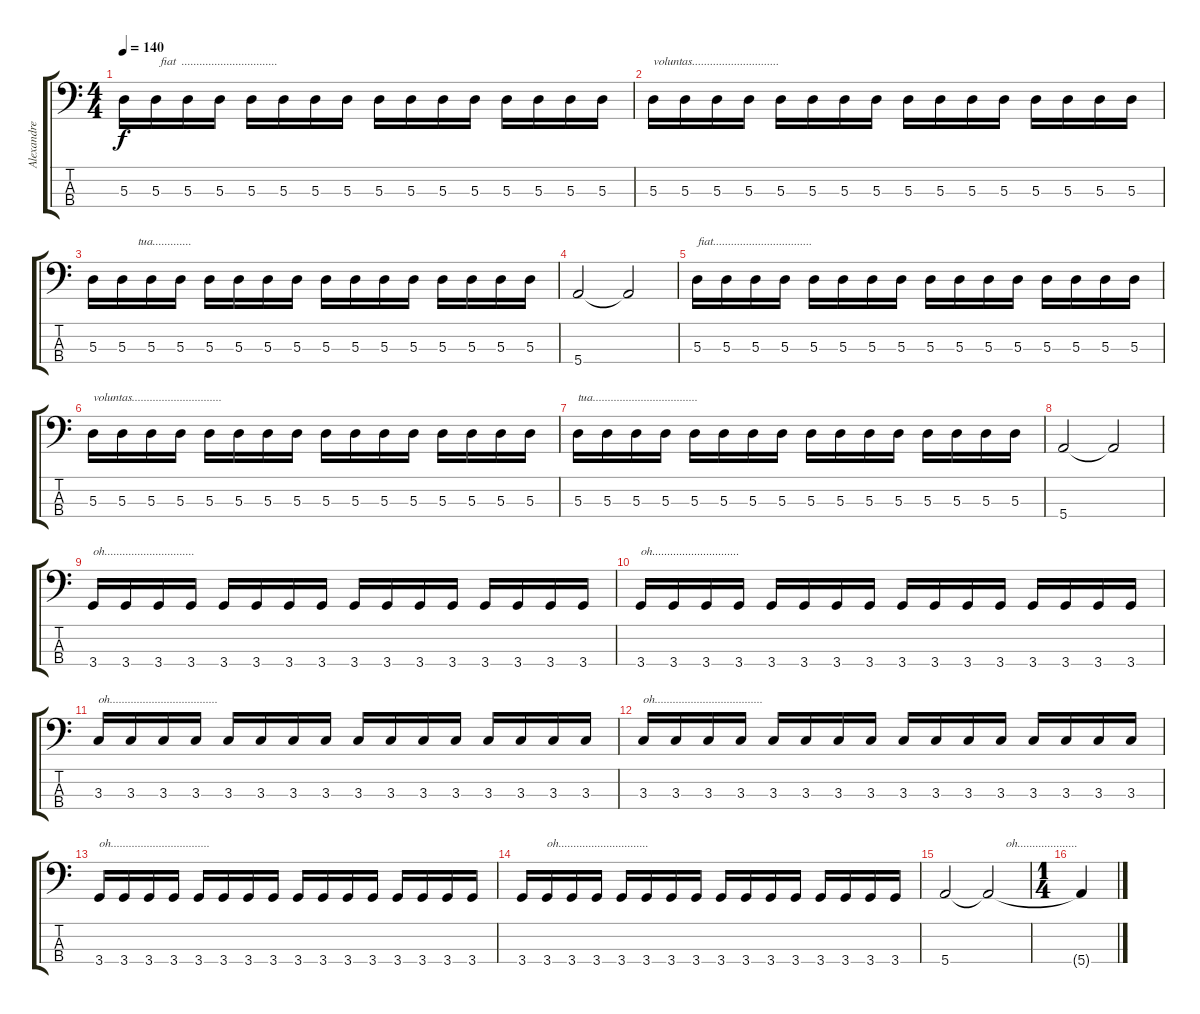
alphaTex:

\track ("Alexandre " "Alexandre ") {instrument electricbassfinger}
\staff {score tabs}
\tuning (G2 D2 A1 E1) {hide}
\ts (4 4)
\tempo 140
\clef f4
\ks c
5.3.16{txt "            fiat  ................................" dy f} 5.3.16 5.3.16 5.3.16 5.3.16 5.3.16 5.3.16 5.3.16 5.3.16 5.3.16 5.3.16 5.3.16 5.3.16 5.3.16 5.3.16 5.3.16 |
5.3.16{txt "voluntas............................."} 5.3.16 5.3.16 5.3.16 5.3.16 5.3.16 5.3.16 5.3.16 5.3.16 5.3.16 5.3.16 5.3.16 5.3.16 5.3.16 5.3.16 5.3.16 |
5.3.16{txt "               tua............."} 5.3.16 5.3.16 5.3.16 5.3.16 5.3.16 5.3.16 5.3.16 5.3.16 5.3.16 5.3.16 5.3.16 5.3.16 5.3.16 5.3.16 5.3.16 |
5.4.2 5.4{t}.2 |
5.3.16{txt "fiat................................."} 5.3.16 5.3.16 5.3.16 5.3.16 5.3.16 5.3.16 5.3.16 5.3.16 5.3.16 5.3.16 5.3.16 5.3.16 5.3.16 5.3.16 5.3.16 |
5.3.16{txt "voluntas.............................."} 5.3.16 5.3.16 5.3.16 5.3.16 5.3.16 5.3.16 5.3.16 5.3.16 5.3.16 5.3.16 5.3.16 5.3.16 5.3.16 5.3.16 5.3.16 |
5.3.16{txt "tua..................................."} 5.3.16 5.3.16 5.3.16 5.3.16 5.3.16 5.3.16 5.3.16 5.3.16 5.3.16 5.3.16 5.3.16 5.3.16 5.3.16 5.3.16 5.3.16 |
5.4.2 5.4{t}.2 |
3.4.16{txt "oh.............................."} 3.4.16 3.4.16 3.4.16 3.4.16 3.4.16 3.4.16 3.4.16 3.4.16 3.4.16 3.4.16 3.4.16 3.4.16 3.4.16 3.4.16 3.4.16 |
3.4.16{txt "oh............................."} 3.4.16 3.4.16 3.4.16 3.4.16 3.4.16 3.4.16 3.4.16 3.4.16 3.4.16 3.4.16 3.4.16 3.4.16 3.4.16 3.4.16 3.4.16 |
3.3.16{txt "oh...................................."} 3.3.16 3.3.16 3.3.16 3.3.16 3.3.16 3.3.16 3.3.16 3.3.16 3.3.16 3.3.16 3.3.16 3.3.16 3.3.16 3.3.16 3.3.16 |
3.3.16{txt "oh...................................."} 3.3.16 3.3.16 3.3.16 3.3.16 3.3.16 3.3.16 3.3.16 3.3.16 3.3.16 3.3.16 3.3.16 3.3.16 3.3.16 3.3.16 3.3.16 |
3.4.16{txt "oh................................."} 3.4.16 3.4.16 3.4.16 3.4.16 3.4.16 3.4.16 3.4.16 3.4.16 3.4.16 3.4.16 3.4.16 3.4.16 3.4.16 3.4.16 3.4.16 |
3.4.16 3.4.16{txt "oh.............................."} 3.4.16 3.4.16 3.4.16 3.4.16 3.4.16 3.4.16 3.4.16 3.4.16 3.4.16 3.4.16 3.4.16 3.4.16 3.4.16 3.4.16 |
5.4.2 5.4{t}.2{txt "      oh...................."} |
\ts (1 4)
5.4{t}.4
